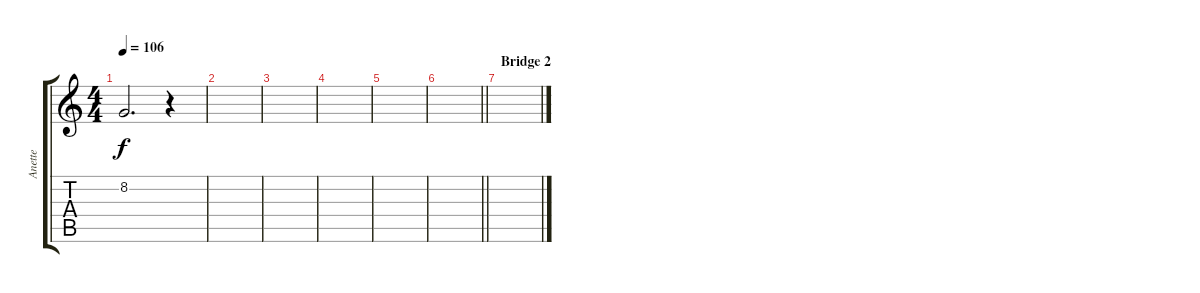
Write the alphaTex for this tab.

\track ("Anette" "Anette") {instrument flute}
\staff {score tabs}
\tuning (E4 B3 G3 D3 A2 E2) {hide}
\ts (4 4)
\tempo 106
\clef g2
\ks c
8.2.2{d dy f} r.4 |
|
|
|
|
\barLineRight lightlight
|
\section ("" "Bridge 2")
